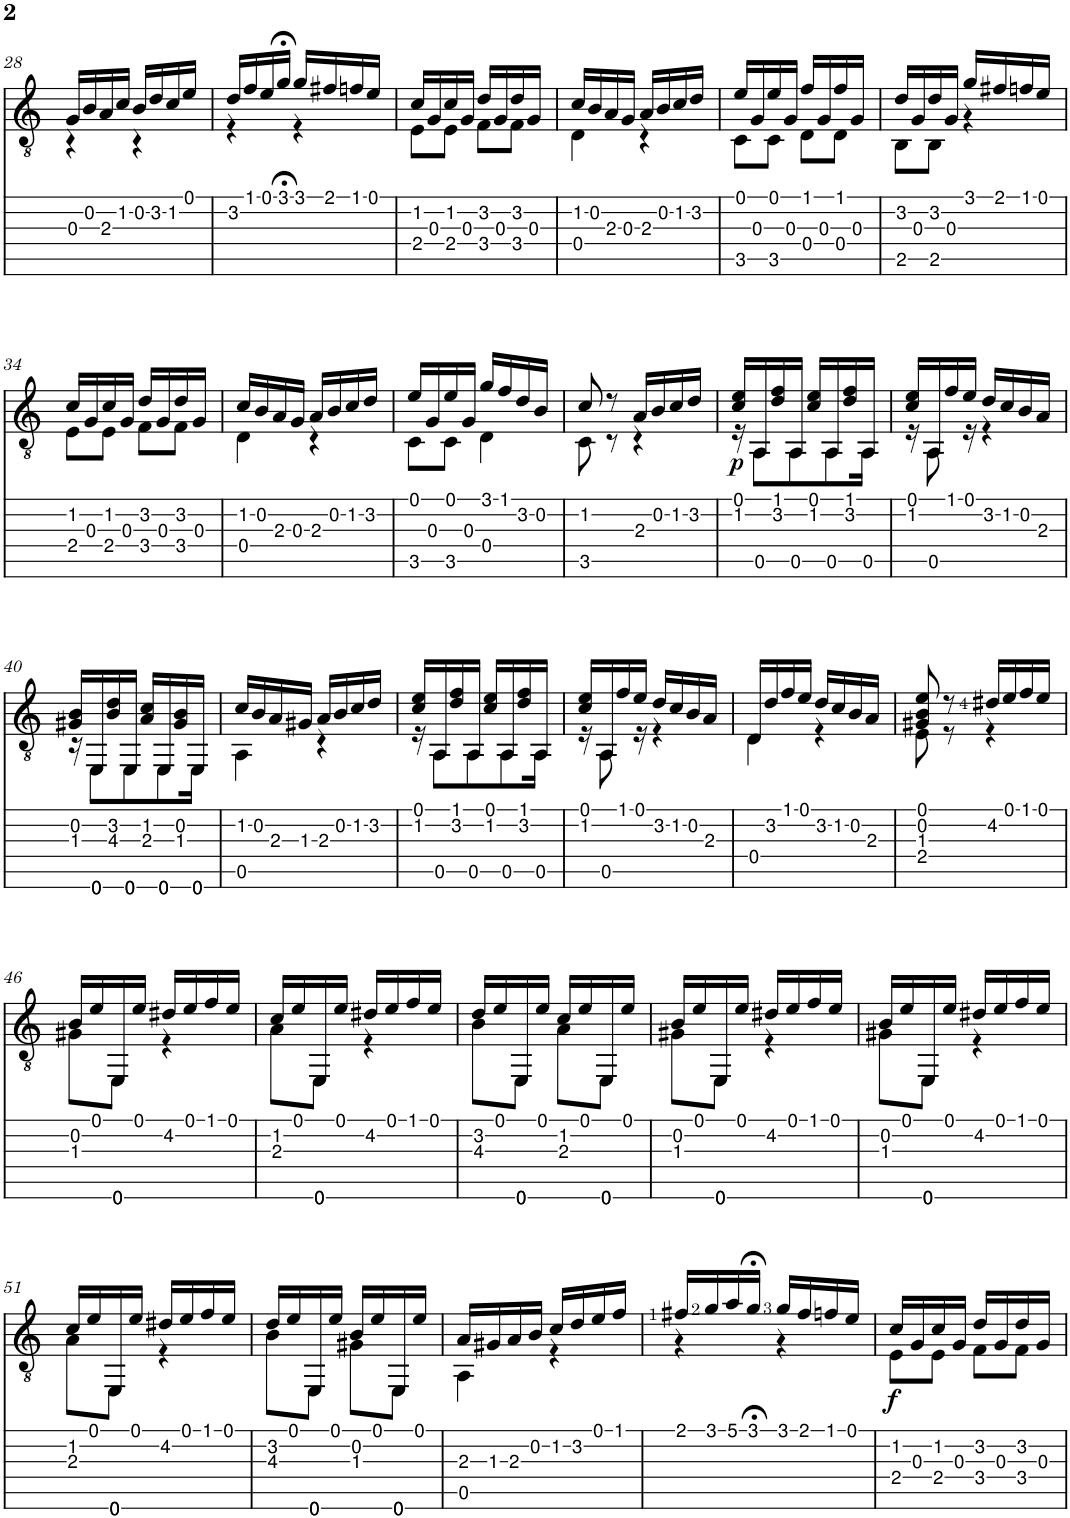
**kern	**kern	**dynam
*part1	*part1	*part1
*staff2	*staff1	*staff1/2
*I"Classical Guitar	*	*
!!LO:PB:g=z
*	*clefGv2	*
*k[]	*k[]	*
*C:	*C:	*
*M2/4	*M2/4	*
=28	=28	=28
*^	*^	*
16GLL	4r	16G/LL	4r	.
16BJ	.	16B/	.	.
16AL	.	16A/	.	.
16cJJ	.	16c/JJ	.	.
16BLL	4r	16B/LL	4r	.
16dJ	.	16d/	.	.
16cL	.	16c/	.	.
16eJJ	.	16e/JJ	.	.
=29	=29	=29	=29	=29
16dLL	4r	16d/LL	4r	.
16fJ	.	16f/	.	.
16eL	.	16e/	.	.
16g;<JJ	.	16g;</JJ	.	.
16gLL	4r	16g/LL	4r	.
16f#XJ	.	16f#X/	.	.
16fnL	.	16fn/	.	.
16eJJ	.	16e/JJ	.	.
=30	=30	=30	=30	=30
16cLL	8EL	16c/LL	8E\L	.
16GJ	.	16G/	.	.
16cL	8EJ	16c/	8E\J	.
16GJJ	.	16G/JJ	.	.
16dLL	8FL	16d/LL	8F\L	.
16GJ	.	16G/	.	.
16dL	8FJ	16d/	8F\J	.
16GJJ	.	16G/JJ	.	.
=31	=31	=31	=31	=31
16cLL	4D	16c/LL	4D\	.
16BJ	.	16B/	.	.
16AL	.	16A/	.	.
16GJJ	.	16G/JJ	.	.
16ALL	4r	16A/LL	4r	.
16BJ	.	16B/	.	.
16cL	.	16c/	.	.
16dJJ	.	16d/JJ	.	.
=32	=32	=32	=32	=32
16eLL	8CL	16e/LL	8C\L	.
16GJ	.	16G/	.	.
16eL	8CJ	16e/	8C\J	.
16GJJ	.	16G/JJ	.	.
16fLL	8DL	16f/LL	8D\L	.
16GJ	.	16G/	.	.
16fL	8DJ	16f/	8D\J	.
16GJJ	.	16G/JJ	.	.
=33	=33	=33	=33	=33
16dLL	8BBL	16d/LL	8BB\L	.
16GJ	.	16G/	.	.
16dL	8BBJ	16d/	8BB\J	.
16GJJ	.	16G/JJ	.	.
16gLL	4r	16g/LL	4r	.
16f#XJ	.	16f#X/	.	.
16fnL	.	16fn/	.	.
16eJJ	.	16e/JJ	.	.
!!LO:LB:g=z	!!
=34	=34	=34	=34	=34
16cLL	8EL	16c/LL	8E\L	.
16GJ	.	16G/	.	.
16cL	8EJ	16c/	8E\J	.
16GJJ	.	16G/JJ	.	.
16dLL	8FL	16d/LL	8F\L	.
16GJ	.	16G/	.	.
16dL	8FJ	16d/	8F\J	.
16GJJ	.	16G/JJ	.	.
=35	=35	=35	=35	=35
16cLL	4D	16c/LL	4D\	.
16BJ	.	16B/	.	.
16AL	.	16A/	.	.
16GJJ	.	16G/JJ	.	.
16ALL	4r	16A/LL	4r	.
16BJ	.	16B/	.	.
16cL	.	16c/	.	.
16dJJ	.	16d/JJ	.	.
=36	=36	=36	=36	=36
16eLL	8CL	16e/LL	8C\L	.
16GJ	.	16G/	.	.
16eL	8CJ	16e/	8C\J	.
16GJJ	.	16G/JJ	.	.
16gLL	4D	16g/LL	4D\	.
16fJ	.	16f/	.	.
16dL	.	16d/	.	.
16BJJ	.	16B/JJ	.	.
=37	=37	=37	=37	=37
8c	8C	8c/	8C\	.
8r	8r	8r	8r	.
16ALL	4r	16A/LL	4r	.
16BJ	.	16B/	.	.
16cL	.	16c/	.	.
16dJJ	.	16d/JJ	.	.
=38	=38	=38	=38	=38
!	!	!	!	!LO:DY:b
16c\ 16e\LL	16r	16c/ 16e/LL	16r	p
16AAJ	8AAL	16AA/	8AA\L	.
16d\ 16f\L	.	16d/ 16f/	.	.
16AAJJ	8AAJ	16AA/JJ	8AA\	.
16c\ 16e\LL	.	16c/ 16e/LL	.	.
16AAJ	8AAL	16AA/	8AA\	.
16d\ 16f\L	.	16d/ 16f/	.	.
16AAJJ	16AAJk	16AA/JJ	16AA\Jk	.
=39	=39	=39	=39	=39
16c\ 16e\LL	16r	16c/ 16e/LL	16r	.
16AAJ	8AA	16AA/	8AA\	.
16fL	.	16f/	.	.
16eJJ	16r	16e/JJ	16r	.
16dLL	4r	16d/LL	4r	.
16cJ	.	16c/	.	.
16BL	.	16B/	.	.
16AJJ	.	16A/JJ	.	.
!!LO:LB:g=z	!!
=40	=40	=40	=40	=40
16G#X\ 16B\LL	16r	16G#X/ 16B/LL	16r	.
16EEJ	8EEL	16EE/	8EE\L	.
16B\ 16d\L	.	16B/ 16d/	.	.
16EEJJ	8EEJ	16EE/JJ	8EE\	.
16A\ 16c\LL	.	16A/ 16c/LL	.	.
16EEJ	8EEL	16EE/	8EE\	.
16G#\ 16B\L	.	16G#/ 16B/	.	.
16EEJJ	16EEJk	16EE/JJ	16EE\Jk	.
=41	=41	=41	=41	=41
16cLL	4AA	16c/LL	4AA\	.
16BJ	.	16B/	.	.
16AL	.	16A/	.	.
16G#XJJ	.	16G#X/JJ	.	.
16ALL	4r	16A/LL	4r	.
16BJ	.	16B/	.	.
16cL	.	16c/	.	.
16dJJ	.	16d/JJ	.	.
=42	=42	=42	=42	=42
16c\ 16e\LL	16r	16c/ 16e/LL	16r	.
16AAJ	8AAL	16AA/	8AA\L	.
16d\ 16f\L	.	16d/ 16f/	.	.
16AAJJ	8AAJ	16AA/JJ	8AA\	.
16c\ 16e\LL	.	16c/ 16e/LL	.	.
16AAJ	8AAL	16AA/	8AA\	.
16d\ 16f\L	.	16d/ 16f/	.	.
16AAJJ	16AAJk	16AA/JJ	16AA\Jk	.
=43	=43	=43	=43	=43
16c\ 16e\LL	16r	16c/ 16e/LL	16r	.
16AAJ	8AA	16AA/	8AA\	.
16fL	.	16f/	.	.
16eJJ	16r	16e/JJ	16r	.
16dLL	4r	16d/LL	4r	.
16cJ	.	16c/	.	.
16BL	.	16B/	.	.
16AJJ	.	16A/JJ	.	.
=44	=44	=44	=44	=44
16DLL	4D	16D/LL	4D\	.
16dJ	.	16d/	.	.
16fL	.	16f/	.	.
16eJJ	.	16e/JJ	.	.
16dLL	4r	16d/LL	4r	.
16cJ	.	16c/	.	.
16BL	.	16B/	.	.
16AJJ	.	16A/JJ	.	.
=45	=45	=45	=45	=45
8G#X 8B 8e	8E	8G#X/ 8B/ 8e/	8E\	.
8r	8r	8r	8r	.
16d#XLL	4r	16d#X/LL	4r	.
16eJ	.	16e/	.	.
16fL	.	16f/	.	.
16eJJ	.	16e/JJ	.	.
!!LO:LB:g=z	!!
=46	=46	=46	=46	=46
16BLL	8G#XL	16B/LL	8G#X\L	.
16eJ	.	16e/	.	.
16EEL	8EEJ	16EE/	8EE\J	.
16eJJ	.	16e/JJ	.	.
16d#XLL	4r	16d#X/LL	4r	.
16eJ	.	16e/	.	.
16fL	.	16f/	.	.
16eJJ	.	16e/JJ	.	.
=47	=47	=47	=47	=47
16cLL	8AL	16c/LL	8A\L	.
16eJ	.	16e/	.	.
16EEL	8EEJ	16EE/	8EE\J	.
16eJJ	.	16e/JJ	.	.
16d#XLL	4r	16d#X/LL	4r	.
16eJ	.	16e/	.	.
16fL	.	16f/	.	.
16eJJ	.	16e/JJ	.	.
=48	=48	=48	=48	=48
16dLL	8BL	16d/LL	8B\L	.
16eJ	.	16e/	.	.
16EEL	8EEJ	16EE/	8EE\J	.
16eJJ	.	16e/JJ	.	.
16cLL	8AL	16c/LL	8A\L	.
16eJ	.	16e/	.	.
16EEL	8EEJ	16EE/	8EE\J	.
16eJJ	.	16e/JJ	.	.
=49	=49	=49	=49	=49
16BLL	8G#XL	16B/LL	8G#X\L	.
16eJ	.	16e/	.	.
16EEL	8EEJ	16EE/	8EE\J	.
16eJJ	.	16e/JJ	.	.
16d#XLL	4r	16d#X/LL	4r	.
16eJ	.	16e/	.	.
16fL	.	16f/	.	.
16eJJ	.	16e/JJ	.	.
=50	=50	=50	=50	=50
16BLL	8G#XL	16B/LL	8G#X\L	.
16eJ	.	16e/	.	.
16EEL	8EEJ	16EE/	8EE\J	.
16eJJ	.	16e/JJ	.	.
16d#XLL	4r	16d#X/LL	4r	.
16eJ	.	16e/	.	.
16fL	.	16f/	.	.
16eJJ	.	16e/JJ	.	.
!!LO:LB:g=z	!!
=51	=51	=51	=51	=51
16cLL	8AL	16c/LL	8A\L	.
16eJ	.	16e/	.	.
16EEL	8EEJ	16EE/	8EE\J	.
16eJJ	.	16e/JJ	.	.
16d#XLL	4r	16d#X/LL	4r	.
16eJ	.	16e/	.	.
16fL	.	16f/	.	.
16eJJ	.	16e/JJ	.	.
=52	=52	=52	=52	=52
16dLL	8BL	16d/LL	8B\L	.
16eJ	.	16e/	.	.
16EEL	8EEJ	16EE/	8EE\J	.
16eJJ	.	16e/JJ	.	.
16BLL	8G#XL	16B/LL	8G#X\L	.
16eJ	.	16e/	.	.
16EEL	8EEJ	16EE/	8EE\J	.
16eJJ	.	16e/JJ	.	.
=53	=53	=53	=53	=53
16ALL	4AA	16A/LL	4AA\	.
16G#XJ	.	16G#X/	.	.
16AL	.	16A/	.	.
16BJJ	.	16B/JJ	.	.
16cLL	4r	16c/LL	4r	.
16dJ	.	16d/	.	.
16eL	.	16e/	.	.
16fJJ	.	16f/JJ	.	.
=54	=54	=54	=54	=54
16f#XLL	4r	16f#X/LL	4r	.
16gJ	.	16g/	.	.
16aL	.	16a/	.	.
16g;<JJ	.	16g;</JJ	.	.
16gLL	4r	16g/LL	4r	.
16f#J	.	16f#/	.	.
16fnL	.	16fn/	.	.
16eJJ	.	16e/JJ	.	.
=55	=55	=55	=55	=55
!	!	!	!	!LO:DY:b
16cLL	8EL	16c/LL	8E\L	f
16GJ	.	16G/	.	.
16cL	8EJ	16c/	8E\J	.
16GJJ	.	16G/JJ	.	.
16dLL	8FL	16d/LL	8F\L	.
16GJ	.	16G/	.	.
16dL	8FJ	16d/	8F\J	.
16GJJ	.	16G/JJ	.	.
*v	*v	*	*	*
*	*v	*v	*
=	=	=
*-	*-	*-
